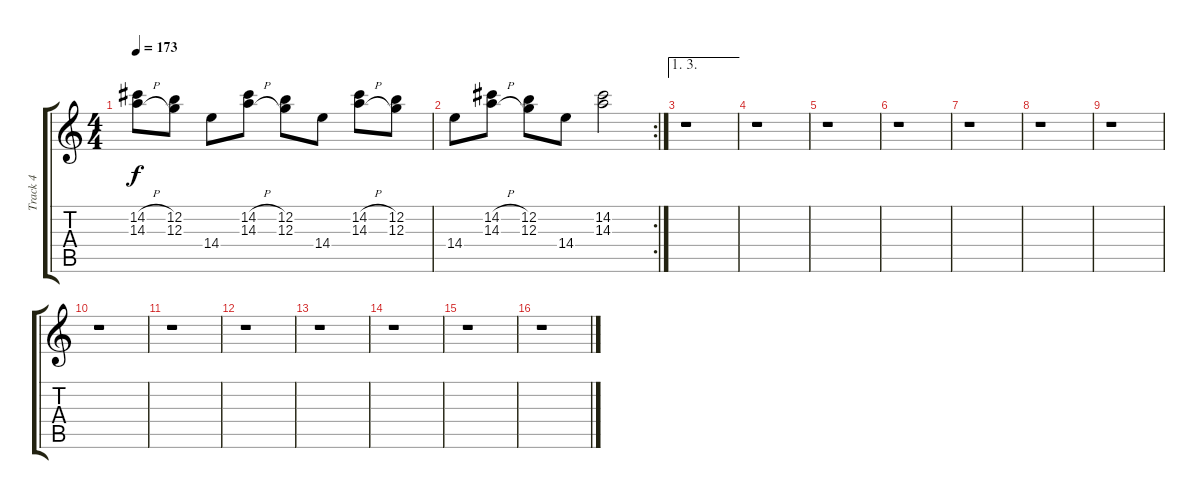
\track ("Track 4" "Track 4") {instrument electricguitarjazz}
\staff {score tabs}
\tuning (E4 B3 G3 D3 A2 E2) {hide}
\ts (4 4)
\tempo 173
\clef g2
\ks c
(14.2{h} 14.3{h}).8{dy f} (12.2 12.3).8 14.4.8 (14.2{h} 14.3{h}).8 (12.2 12.3).8 14.4.8 (14.2{h} 14.3{h}).8 (12.2 12.3).8 |
\rc 2
14.4.8 (14.2{h} 14.3{h}).8 (12.2 12.3).8 14.4.8 (14.2 14.3).2 |
\ae (1 3)
r.1 |
r.1 |
r.1 |
r.1 |
r.1 |
r.1 |
r.1 |
r.1 |
r.1 |
r.1 |
r.1 |
r.1 |
r.1 |
r.1
